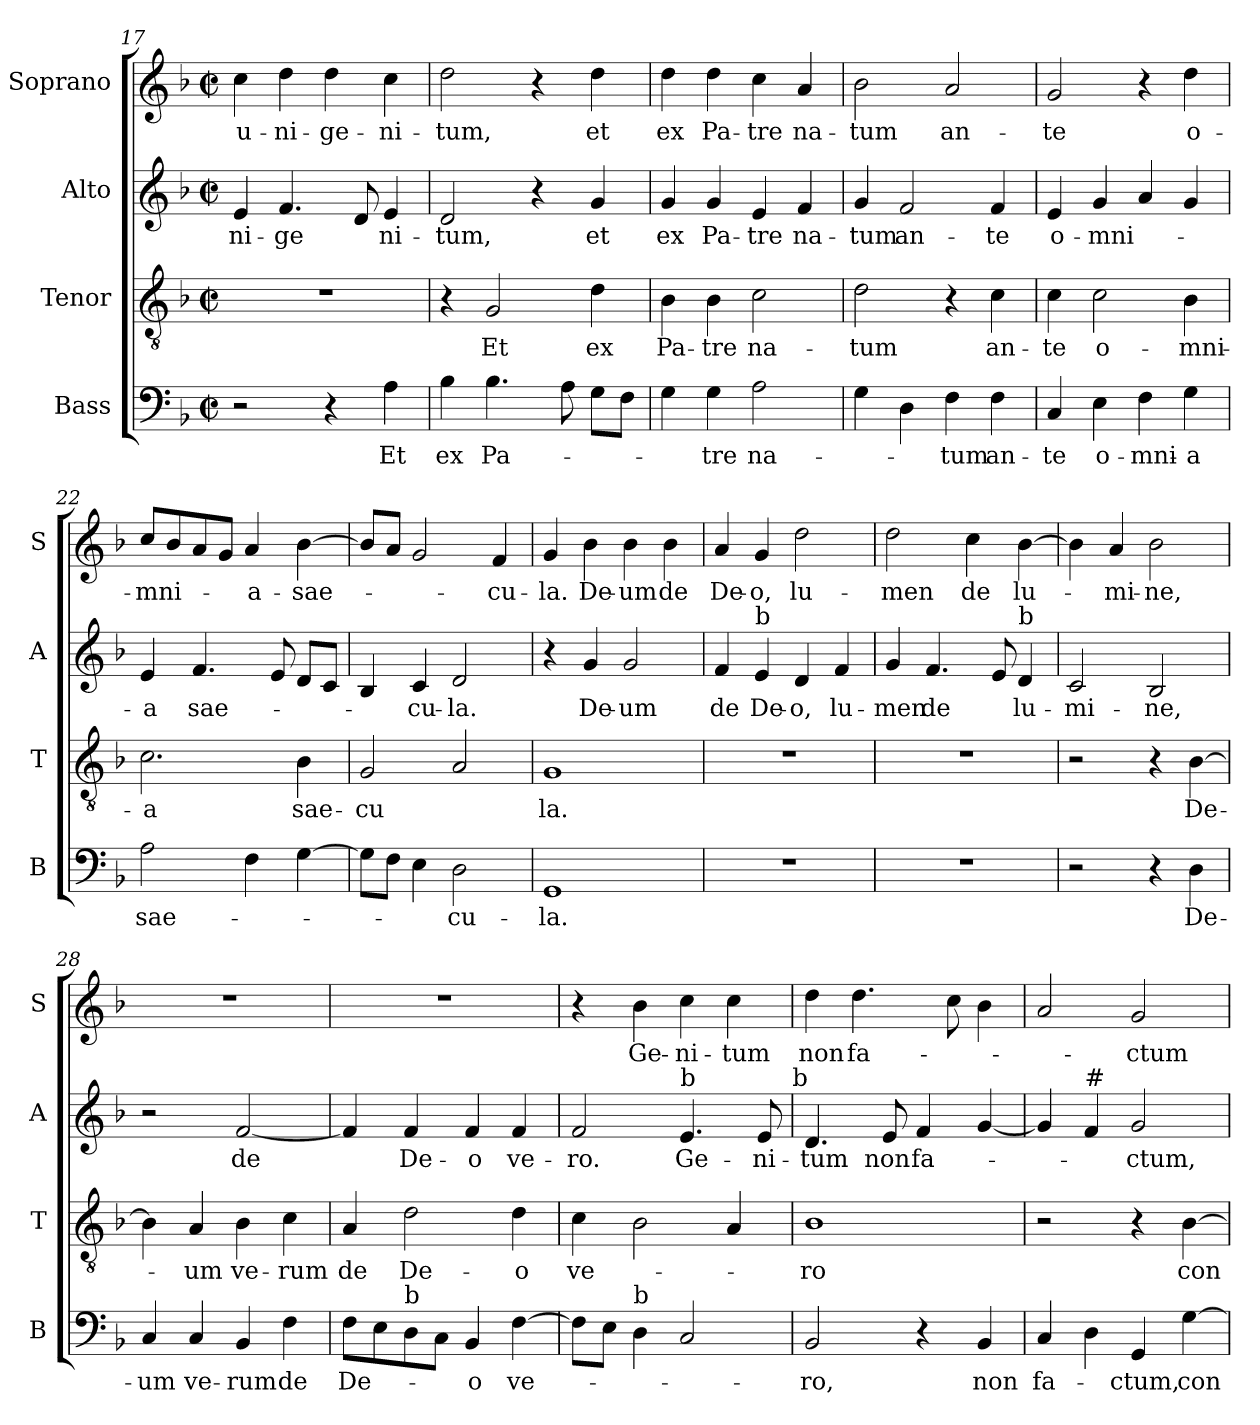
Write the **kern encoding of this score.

**kern	**text	**kern	**text	**kern	**text	**kern	**text
*part4	*part4	*part3	*part3	*part2	*part2	*part1	*part1
*staff4	*staff4	*staff3	*staff3	*staff2	*staff2	*staff1	*staff1
*I"Bass	*	*I"Tenor	*	*I"Alto	*	*I"Soprano	*
*I'B	*	*I'T	*	*I'A	*	*I'S	*
*clefF4	*	*clefGv2	*	*clefG2	*	*clefG2	*
*k[b-]	*	*k[b-]	*	*k[b-]	*	*k[b-]	*
*F:	*	*F:	*	*F:	*	*F:	*
*M2/2	*	*M2/2	*	*M2/2	*	*M2/2	*
*met(c|)	*	*met(c|)	*	*met(c|)	*	*met(c|)	*
=17	=17	=17	=17	=17	=17	=17	=17
2r	.	1r	.	4e/	-ni-	4cc\	u-
.	.	.	.	4.f/	-ge	4dd\	-ni-
4r	.	.	.	.	.	4dd\	-ge-
.	.	.	.	8d/	.	.	.
4A\	Et	.	.	4e/	ni-	4cc\	-ni-
=18	=18	=18	=18	=18	=18	=18	=18
4B-\	ex	4r	.	2d/	-tum,	2dd\	-tum,
4.B-\	Pa-	2G/	Et	.	.	.	.
.	.	.	.	4r	.	4r	.
8A\	.	.	.	.	.	.	.
8G\L	.	4d\	ex	4g/	et	4dd\	et
8F\J	.	.	.	.	.	.	.
!!LO:PB:g=z
=19	=19	=19	=19	=19	=19	=19	=19
4G\	.	4B-\	Pa-	4g/	ex	4dd\	ex
4G\	-tre	4B-\	-tre	4g/	Pa-	4dd\	Pa-
2A\	na-	2c\	na-	4e/	-tre	4cc\	-tre
.	.	.	.	4f/	na-	4a/	na-
=20	=20	=20	=20	=20	=20	=20	=20
4G\	.	2d\	-tum	4g/	-tum	2b-\	-tum
4D\	.	.	.	2f/	an-	.	.
4F\	-tum	4r	.	.	.	2a/	an-
4F\	an-	4c\	an-	4f/	-te	.	.
=21	=21	=21	=21	=21	=21	=21	=21
4C/	-te	4c\	-te	4e/	o-	2g/	-te
4E\	o-	2c\	o-	4g/	-mni-	.	.
4F\	-mni-	.	.	4a/	.	4r	.
4G\	-a	4B-\	-mni-	4g/	.	4dd\	o-
=22	=22	=22	=22	=22	=22	=22	=22
2A\	sae-	2.c\	-a	4e/	-a	8cc/L	-mni-
.	.	.	.	.	.	8b-/	.
.	.	.	.	4.f/	sae-	8a/	.
.	.	.	.	.	.	8g/J	.
4F\	.	.	.	.	.	4a/	-a-
.	.	.	.	8e/	.	.	.
[4G\	.	4B-\	sae-	8d/L	.	[4b-\	-sae-
.	.	.	.	8c/J	.	.	.
=23	=23	=23	=23	=23	=23	=23	=23
8G\L]	.	2G/	-cu	4B-/	.	8b-/L]	.
8F\J	.	.	.	.	.	8a/J	.
4E\	.	.	.	4c/	-cu-	2g/	.
2D\	-cu-	2A/	.	2d/	-la.	.	.
.	.	.	.	.	.	4f/	-cu-
=24	=24	=24	=24	=24	=24	=24	=24
1GG	-la.	1G	la.	4r	.	4g/	-la.
.	.	.	.	4g/	De-	4b-\	De-
.	.	.	.	2g/	-um	4b-\	-um
.	.	.	.	.	.	4b-\	de
!!LO:LB:g=z
=25	=25	=25	=25	=25	=25	=25	=25
1r	.	1r	.	4f/	de	4a/	De-
!	!	!	!	!LO:TX:a:t=b	!	!	!
.	.	.	.	4e/	De-	4g/	-o,
.	.	.	.	4d/	-o,	2dd\	lu-
.	.	.	.	4f/	lu-	.	.
=26	=26	=26	=26	=26	=26	=26	=26
1r	.	1r	.	4g/	-men	2dd\	-men
.	.	.	.	4.f/	de	.	.
.	.	.	.	.	.	4cc\	de
.	.	.	.	8e/	.	.	.
!	!	!	!	!LO:TX:a:t=b	!	!	!
.	.	.	.	4d/	lu-	[4b-\	lu-
=27	=27	=27	=27	=27	=27	=27	=27
2r	.	2r	.	2c/	-mi-	4b-\]	.
.	.	.	.	.	.	4a/	-mi-
4r	.	4r	.	2B-/	-ne,	2b-\	-ne,
4D\	De-	[4B-\	De-	.	.	.	.
=28	=28	=28	=28	=28	=28	=28	=28
4C/	-um	4B-\]	.	2r	.	1r	.
4C/	ve-	4A/	-um	.	.	.	.
4BB-/	-rum	4B-\	ve-	[2f/	de	.	.
4F\	de	4c\	-rum	.	.	.	.
=29	=29	=29	=29	=29	=29	=29	=29
8F\L	De-	4A/	de	4f/]	.	1r	.
8E\	.	.	.	.	.	.	.
!LO:TX:a:t=b	!	!	!	!	!	!	!
8D\	.	2d\	De-	4f/	De-	.	.
8C\J	.	.	.	.	.	.	.
4BB-/	-o	.	.	4f/	-o	.	.
[4F\	ve-	4d\	-o	4f/	ve-	.	.
=30	=30	=30	=30	=30	=30	=30	=30
8F\L]	.	4c\	ve-	2f/	-ro.	4r	.
8E\J	.	.	.	.	.	.	.
!LO:TX:a:t=b	!	!	!	!	!	!	!
4D\	.	2B-\	.	.	.	4b-\	Ge-
!	!	!	!	!LO:TX:a:t=b	!	!	!
2C/	.	.	.	4.e/	Ge-	4cc\	-ni-
.	.	4A/	.	.	.	4cc\	-tum
.	.	.	.	8e/	-ni-	.	.
!	!	!	!	!LO:TX:a:t=b	!	!	!
!!LO:LB:g=z
=31	=31	=31	=31	=31	=31	=31	=31
2BB-/	-ro,	1B-	-ro	4.d/	-tum	4dd\	non
.	.	.	.	.	.	4.dd\	fa-
.	.	.	.	8e/	non	.	.
4r	.	.	.	4f/	fa-	.	.
.	.	.	.	.	.	8cc\	.
4BB-/	non	.	.	[4g/	.	4b-\	.
=32	=32	=32	=32	=32	=32	=32	=32
4C/	fa-	2r	.	4g/]	.	2a/	.
!	!	!	!	!LO:TX:a:t=#	!	!	!
4D\	.	.	.	4f/	.	.	.
4GG/	-ctum,	4r	.	2g/	-ctum,	2g/	-ctum
[4G\	con	[4B-\	con-	.	.	.	.
=	=	=	=	=	=	=	=
*-	*-	*-	*-	*-	*-	*-	*-
